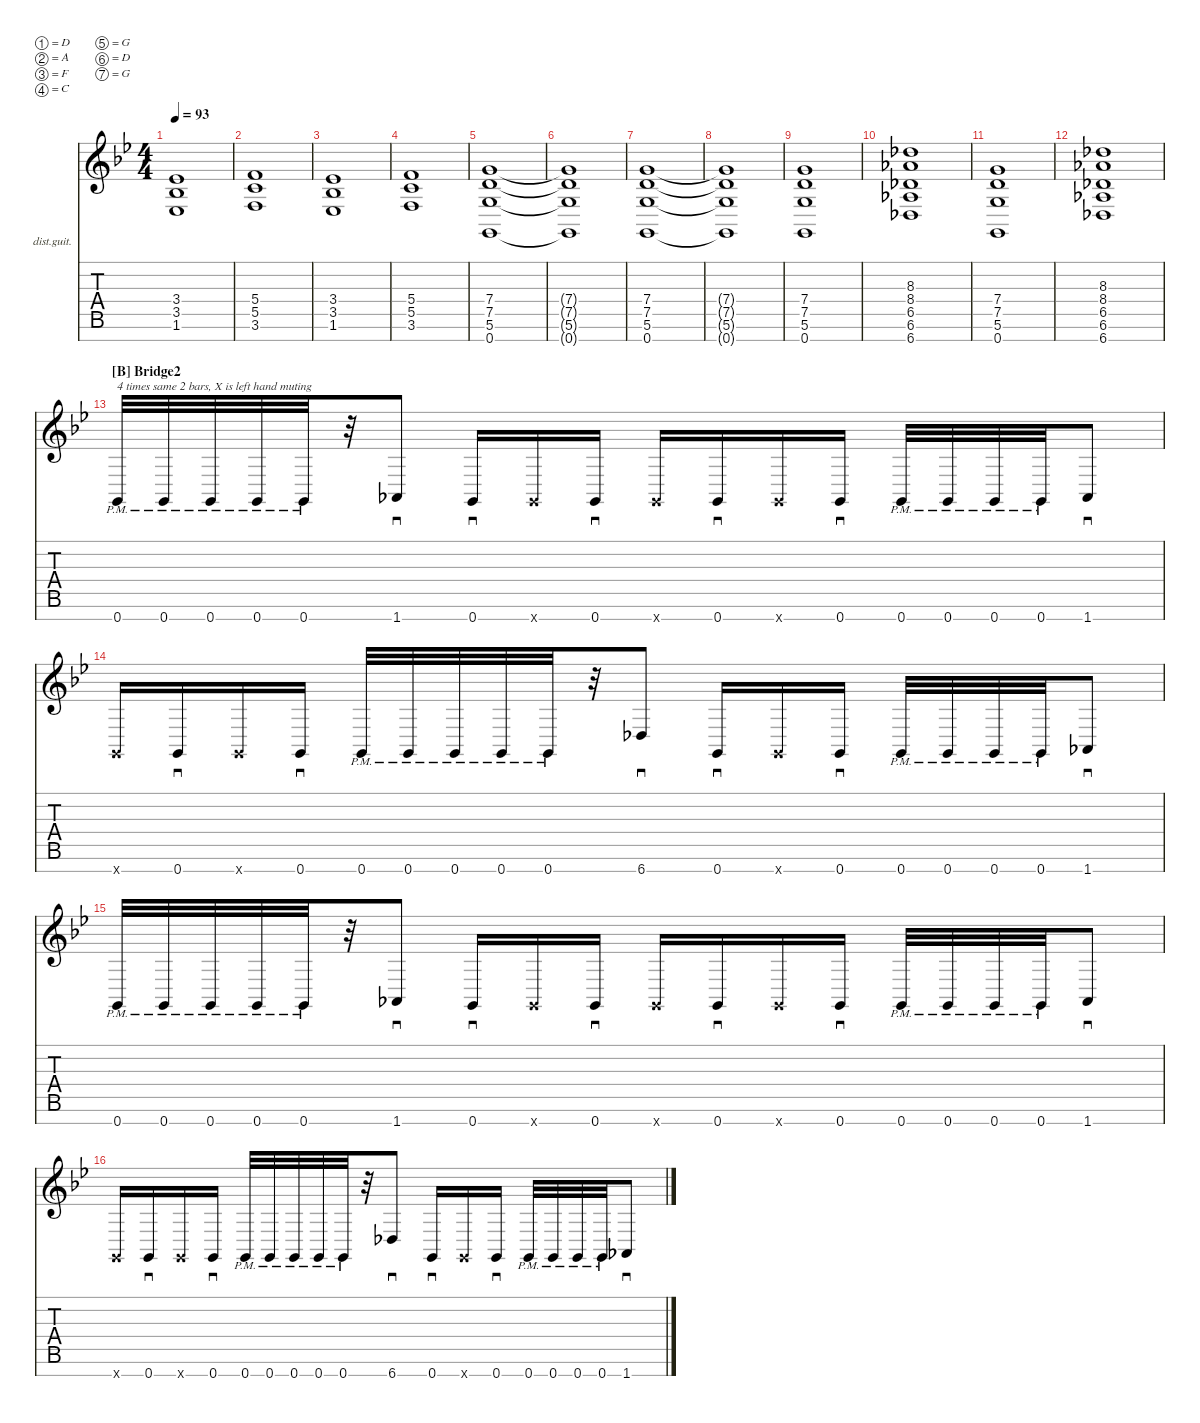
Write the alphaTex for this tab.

\defaultSystemsLayout 2
\hideDynamics
\bracketExtendMode nobrackets
\firstSystemTrackNameOrientation horizontal
\otherSystemsTrackNameOrientation horizontal
\track ("Rhytm" "dist.guit.") {defaultSystemsLayout 2 solo instrument distortionguitar}
\staff {score tabs}
\tuning (D4 A3 F3 C3 G2 D2 G1)
\ts (4 4)
\tempo 93
\clef g2
\ks gminor
(1.6{acc b} 3.5{acc b} 3.4{acc b}).1{dy mf beam Up} |
(3.6{acc forcenatural} 5.5{acc forcenatural} 5.4{acc forcenatural}).1{beam Up} |
(1.6{acc b} 3.5{acc b} 3.4{acc b}).1{beam Up} |
(3.6{acc forcenatural} 5.5{acc forcenatural} 5.4{acc forcenatural}).1{beam Up} |
(5.6{acc forcenatural} 7.5{acc forcenatural} 7.4{acc forcenatural} 0.7{acc forcenatural}).1{beam Up} |
(5.6{t acc forcenatural} 7.5{t acc forcenatural} 7.4{t acc forcenatural} 0.7{t acc forcenatural}).1{beam Up} |
(5.6{acc forcenatural} 7.5{acc forcenatural} 7.4{acc forcenatural} 0.7{acc forcenatural}).1{beam Up} |
(5.6{t acc forcenatural} 7.5{t acc forcenatural} 7.4{t acc forcenatural} 0.7{t acc forcenatural}).1{beam Up} |
(5.6{acc forcenatural} 7.5{acc forcenatural} 7.4{acc forcenatural} 0.7{acc forcenatural}).1{beam Up} |
(6.7{acc b} 6.6{acc b} 6.5{acc b} 8.4{acc b} 8.3{acc b}).1{beam Up} |
(5.6{acc forcenatural} 7.5{acc forcenatural} 7.4{acc forcenatural} 0.7{acc forcenatural}).1{beam Up} |
(6.7{acc b} 6.6{acc b} 6.5{acc b} 8.4{acc b} 8.3{acc b}).1{beam Up} |
\section ("B" "Bridge2")
0.7{pm acc forcenatural}.32{txt "4 times same 2 bars, X is left hand muting" beam Up} 0.7{pm acc forcenatural}.32{beam Up} 0.7{pm acc forcenatural}.32{beam Up} 0.7{pm acc forcenatural}.32{beam Up} 0.7{pm acc forcenatural}.32{beam Up} r.32{beam Up} 1.7{acc b}.8{sd beam Up} 0.7{acc forcenatural}.16{sd beam Up} 0.7{x acc forcenatural}.16{beam Up} 0.7{acc forcenatural}.16{sd beam Up} 0.7{x acc forcenatural}.16{beam Up} 0.7{acc forcenatural}.16{sd beam Up} 0.7{x acc forcenatural}.16{beam Up} 0.7{acc forcenatural}.16{sd beam Up} 0.7{pm acc forcenatural}.32{beam Up} 0.7{pm acc forcenatural}.32{beam Up} 0.7{pm acc forcenatural}.32{beam Up} 0.7{pm acc forcenatural}.32{beam Up} 1.7{acc b}.8{sd beam Up} |
0.7{x acc forcenatural}.16{beam Up} 0.7{acc forcenatural}.16{sd beam Up} 0.7{x acc forcenatural}.16{beam Up} 0.7{acc forcenatural}.16{sd beam Up} 0.7{pm acc forcenatural}.32{beam Up} 0.7{pm acc forcenatural}.32{beam Up} 0.7{pm acc forcenatural}.32{beam Up} 0.7{pm acc forcenatural}.32{beam Up} 0.7{pm acc forcenatural}.32{beam Up} r.32{beam Up} 6.7{acc b}.8{sd beam Up} 0.7{acc forcenatural}.16{sd beam Up} 0.7{x acc forcenatural}.16{beam Up} 0.7{acc forcenatural}.16{sd beam Up} 0.7{pm acc forcenatural}.32{beam Up} 0.7{pm acc forcenatural}.32{beam Up} 0.7{pm acc forcenatural}.32{beam Up} 0.7{pm acc forcenatural}.32{beam Up} 1.7{acc b}.8{sd beam Up} |
0.7{pm acc forcenatural}.32{beam Up} 0.7{pm acc forcenatural}.32{beam Up} 0.7{pm acc forcenatural}.32{beam Up} 0.7{pm acc forcenatural}.32{beam Up} 0.7{pm acc forcenatural}.32{beam Up} r.32{beam Up} 1.7{acc b}.8{sd beam Up} 0.7{acc forcenatural}.16{sd beam Up} 0.7{x acc forcenatural}.16{beam Up} 0.7{acc forcenatural}.16{sd beam Up} 0.7{x acc forcenatural}.16{beam Up} 0.7{acc forcenatural}.16{sd beam Up} 0.7{x acc forcenatural}.16{beam Up} 0.7{acc forcenatural}.16{sd beam Up} 0.7{pm acc forcenatural}.32{beam Up} 0.7{pm acc forcenatural}.32{beam Up} 0.7{pm acc forcenatural}.32{beam Up} 0.7{pm acc forcenatural}.32{beam Up} 1.7{acc b}.8{sd beam Up} |
0.7{x acc forcenatural}.16{beam Up} 0.7{acc forcenatural}.16{sd beam Up} 0.7{x acc forcenatural}.16{beam Up} 0.7{acc forcenatural}.16{sd beam Up} 0.7{pm acc forcenatural}.32{beam Up} 0.7{pm acc forcenatural}.32{beam Up} 0.7{pm acc forcenatural}.32{beam Up} 0.7{pm acc forcenatural}.32{beam Up} 0.7{pm acc forcenatural}.32{beam Up} r.32{beam Up} 6.7{acc b}.8{sd beam Up} 0.7{acc forcenatural}.16{sd beam Up} 0.7{x acc forcenatural}.16{beam Up} 0.7{acc forcenatural}.16{sd beam Up} 0.7{pm acc forcenatural}.32{beam Up} 0.7{pm acc forcenatural}.32{beam Up} 0.7{pm acc forcenatural}.32{beam Up} 0.7{pm acc forcenatural}.32{beam Up} 1.7{acc b}.8{sd beam Up}
